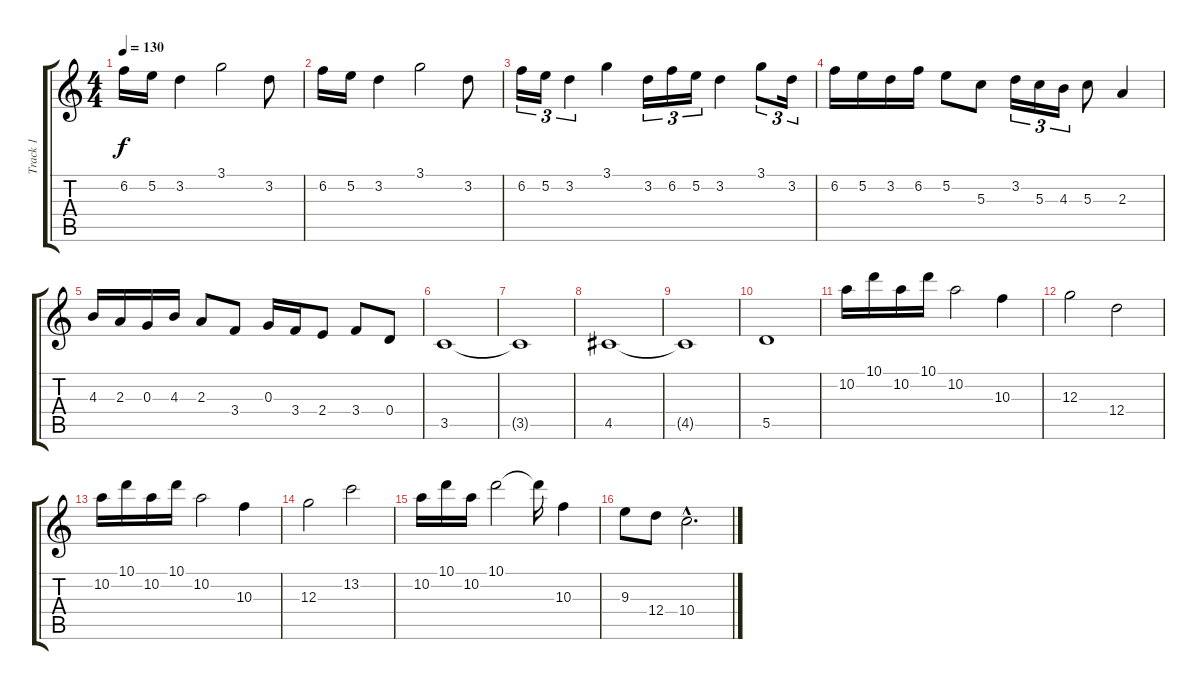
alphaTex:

\track ("Track 1" "Track 1") {instrument distortionguitar}
\staff {score tabs}
\tuning (E4 B3 G3 D3 A2 E2) {hide}
\ts (4 4)
\tempo 130
\clef g2
\ks c
6.2.16{dy f} 5.2.16 3.2.4 3.1.2 3.2.8 |
6.2.16 5.2.16 3.2.4 3.1.2 3.2.8 |
6.2.16{tu (3 2)} 5.2.16{tu (3 2)} 3.2.4{tu (3 2)} 3.1.4 3.2.16{tu (3 2)} 6.2.16{tu (3 2)} 5.2.16{tu (3 2)} 3.2.4 3.1.8{tu (3 2)} 3.2.16{tu (3 2)} |
6.2.16 5.2.16 3.2.16 6.2.16 5.2.8 5.3.8 3.2.16{tu (3 2)} 5.3.16{tu (3 2)} 4.3.16{tu (3 2)} 5.3.8 2.3.4 |
4.3.16 2.3.16 0.3.16 4.3.16 2.3.8 3.4.8 0.3.16 3.4.16 2.4.8 3.4.8 0.4.8 |
3.5.1 |
3.5{t}.1 |
4.5.1 |
4.5{t}.1 |
5.5.1 |
10.2.16 10.1.16 10.2.16 10.1.16 10.2.2 10.3.4 |
12.3.2 12.4.2 |
10.2.16 10.1.16 10.2.16 10.1.16 10.2.2 10.3.4 |
12.3.2 13.2.2 |
10.2.16 10.1.16 10.2.16 10.1.2 10.1{t}.16 10.3.4 |
9.3.8 12.4.8 10.4{hac}.2{d}
